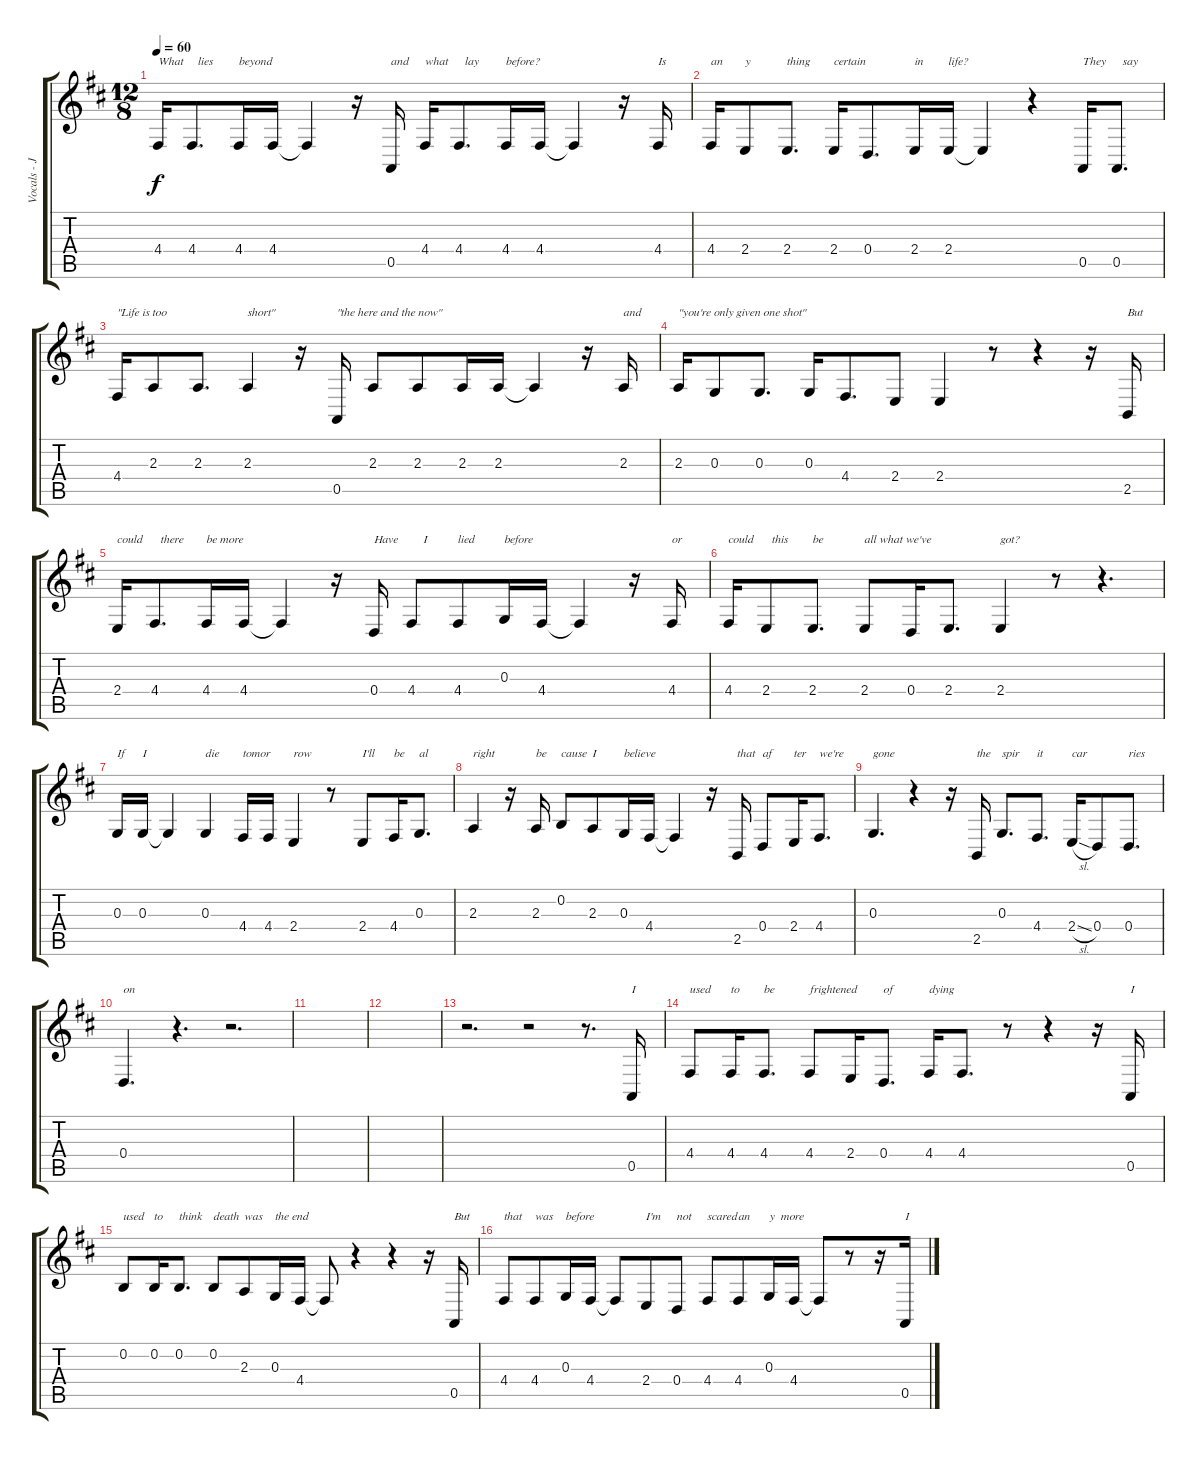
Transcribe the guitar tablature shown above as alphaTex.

\track ("Vocals - James LaBrie" "Vocals - J") {instrument bassoon}
\staff {score tabs}
\tuning (E4 B3 G3 D3 A2 E2) {hide}
\ts (12 8)
\tempo 60
\clef g2
\ks d
4.4.16{txt "What" dy f} 4.4.8{d txt "  lies"} 4.4.16{txt "beyond"} 4.4.16 4.4{t}.4 r.16 0.5.16{txt "and"} 4.4.16{txt "what"} 4.4.8{d txt "  lay"} 4.4.16{txt "before?"} 4.4.16 4.4{t}.4 r.16 4.4.16{txt "Is"} |
4.4.16{txt "an  "} 2.4.8{txt "y"} 2.4.8{d txt "thing"} 2.4.16{txt "certain"} 0.4.8{d} 2.4.16{txt "in"} 2.4.16{txt "life?"} 2.4{t}.4 r.4 0.5.16{txt "They"} 0.5.8{d txt "  say"} |
4.4.16{txt "\"Life is too"} 2.3.8 2.3.8{d} 2.3.4{txt "short\""} r.16 0.5.16{txt "\"the here and the now\""} 2.3.8 2.3.8 2.3.16 2.3.16 2.3{t}.4 r.16 2.3.16{txt "and"} |
2.3.16{txt "\"you're only given one shot\""} 0.3.8 0.3.8{d} 0.3.16 4.4.8{d} 2.4.8 2.4.4 r.8 r.4 r.16 2.5.16{txt "But"} |
2.4.16{txt "could"} 4.4.8{d txt "  there"} 4.4.16{txt "be more"} 4.4.16 4.4{t}.4 r.16 0.4.16{txt "Have"} 4.4.8{txt "    I"} 4.4.8{txt "lied"} 0.3.16{txt "before"} 4.4.16 4.4{t}.4 r.16 4.4.16{txt "or"} |
\ks bminor
4.4.16{txt "could"} 2.4.8{txt "  this"} 2.4.8{d txt "be"} 2.4.8{txt "all what we've"} 0.4.16 2.4.8{d} 2.4.4{txt "got?"} r.8 r.4{d} |
0.3.16{txt "If"} 0.3.16{txt "I"} 0.3{t}.4 0.3.4{txt "die"} 4.4.16{txt "tomor"} 4.4.16 2.4.4{txt "row"} r.8 2.4.8{txt "I'll"} 4.4.16{txt "be"} 0.3.8{d txt "al"} |
2.3.4{txt "right"} r.16 2.3.16{txt "be"} 0.2.8{txt "cause"} 2.3.8{txt "I"} 0.3.16{txt "believe"} 4.4.16 4.4{t}.4 r.16 2.5.16{txt "that"} 0.4.8{txt "af"} 2.4.16{txt "ter"} 4.4.8{d txt "we're"} |
0.3.4{d txt "gone"} r.4 r.16 2.5.16{txt "the"} 0.3.8{d txt "spir"} 4.4.8{d txt "it"} 2.4{sl}.16{txt "car"} 0.4.8 0.4.8{d txt "ries"} |
0.4.4{d txt "on"} r.4{d} r.2{d} |
|
|
r.2{d} r.2 r.8{d} 0.5.16{txt "I" volume 13} |
4.4.8{txt "used"} 4.4.16{txt "to"} 4.4.8{d txt "be"} 4.4.8{txt "frightened"} 2.4.16 0.4.8{d txt "of"} 4.4.16{txt "dying"} 4.4.8{d} r.8 r.4 r.16 0.5.16{txt "I"} |
0.2.8{txt "used"} 0.2.16{txt "to"} 0.2.8{d txt "think"} 0.2.8{txt "death"} 2.3.8{txt "was"} 0.3.16{txt "the end"} 4.4.16 4.4{t}.8 r.4 r.4 r.16 0.5.16{txt "But"} |
4.4.8{txt "that"} 4.4.8{txt "was"} 0.3.16{txt "before"} 4.4.16 4.4{t}.8 2.4.8{txt "I'm"} 0.4.8{txt "not"} 4.4.8{txt "scared"} 4.4.8{txt "an"} 0.3.16{txt "y  more"} 4.4.16 4.4{t}.8 r.8 r.16 0.5.16{txt "I"}
